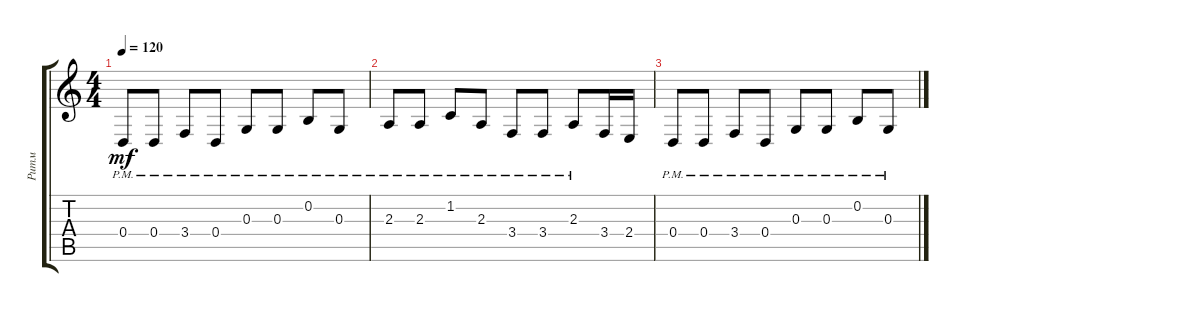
\track ("Ритм" "Ритм") {instrument lead2sawtooth}
\staff {score tabs}
\tuning (E4 B3 G3 D3 A2 E2) {hide}
\ts (4 4)
\tempo 120
\clef g2
\ks c
0.4{pm}.8{dy mf} 0.4{pm}.8 3.4{pm}.8 0.4{pm}.8 0.3{pm}.8 0.3{pm}.8 0.2{pm}.8 0.3{pm}.8 |
2.3{pm}.8 2.3{pm}.8 1.2{pm}.8 2.3{pm}.8 3.4{pm}.8 3.4{pm}.8 2.3{pm}.8 3.4.16 2.4.16 |
0.4{pm}.8 0.4{pm}.8 3.4{pm}.8 0.4{pm}.8 0.3{pm}.8 0.3{pm}.8 0.2{pm}.8 0.3{pm}.8
